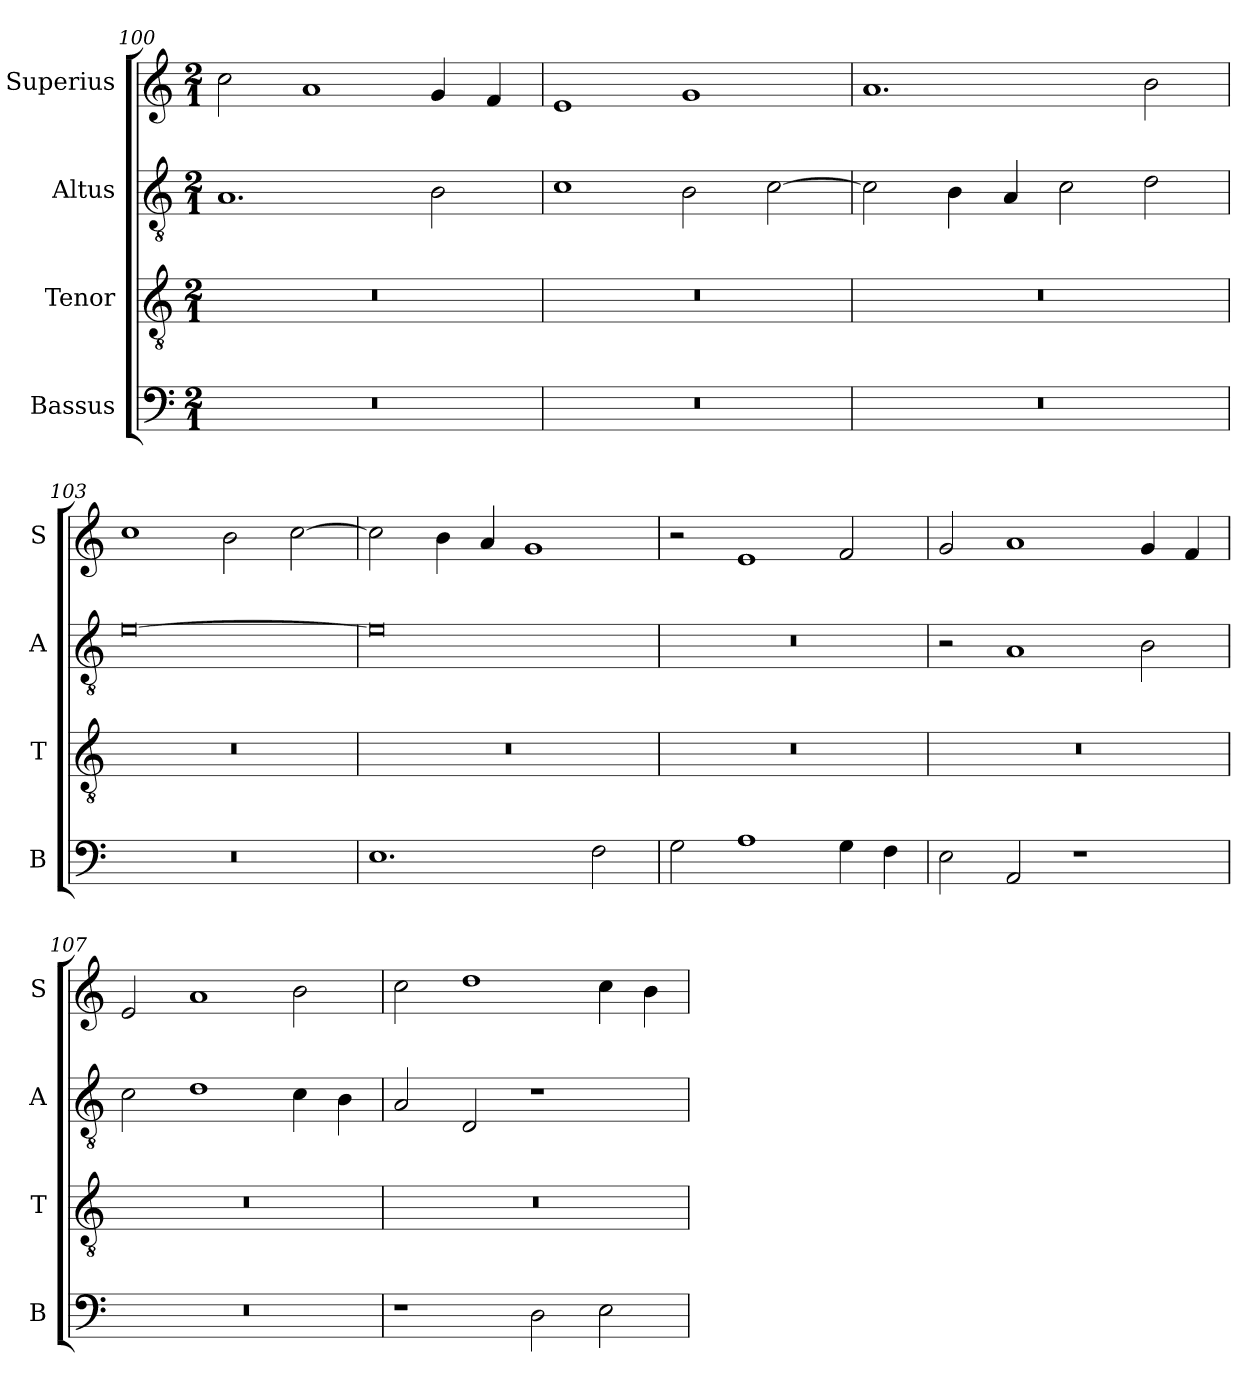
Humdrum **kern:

**kern	**kern	**kern	**kern
*part4	*part3	*part2	*part1
*staff4	*staff3	*staff2	*staff1
*I"Bassus	*I"Tenor	*I"Altus	*I"Superius
*I'B	*I'T	*I'A	*I'S
*clefF4	*clefGv2	*clefGv2	*clefG2
*k[]	*k[]	*k[]	*k[]
*M2/1	*M2/1	*M2/1	*M2/1
=100	=100	=100	=100
0r	0r	1.A	2cc\
.	.	.	1a
.	.	2B\	4g/
.	.	.	4f/
=101	=101	=101	=101
0r	0r	1c	1e
.	.	2B\	1g
.	.	[2c\	.
=102	=102	=102	=102
0r	0r	2c\]	1.a
.	.	4B\	.
.	.	4A/	.
.	.	2c\	.
.	.	2d\	2b\
=103	=103	=103	=103
0r	0r	[0e	1cc
.	.	.	2b\
.	.	.	[2cc\
=104	=104	=104	=104
1.E	0r	0e]	2cc\]
.	.	.	4b\
.	.	.	4a/
.	.	.	1g
2F\	.	.	.
=105	=105	=105	=105
2G\	0r	0r	2r
1A	.	.	1e
4G\	.	.	2f/
4F\	.	.	.
=106	=106	=106	=106
2E\	0r	2r	2g/
2AA/	.	1A	1a
1r	.	.	.
.	.	2B\	4g/
.	.	.	4f/
=107	=107	=107	=107
0r	0r	2c\	2e/
.	.	1d	1a
.	.	4c\	2b\
.	.	4B\	.
=108	=108	=108	=108
1r	0r	2A/	2cc\
.	.	2D/	1dd
2D\	.	1r	.
2E\	.	.	4cc\
.	.	.	4b\
=	=	=	=
*-	*-	*-	*-
